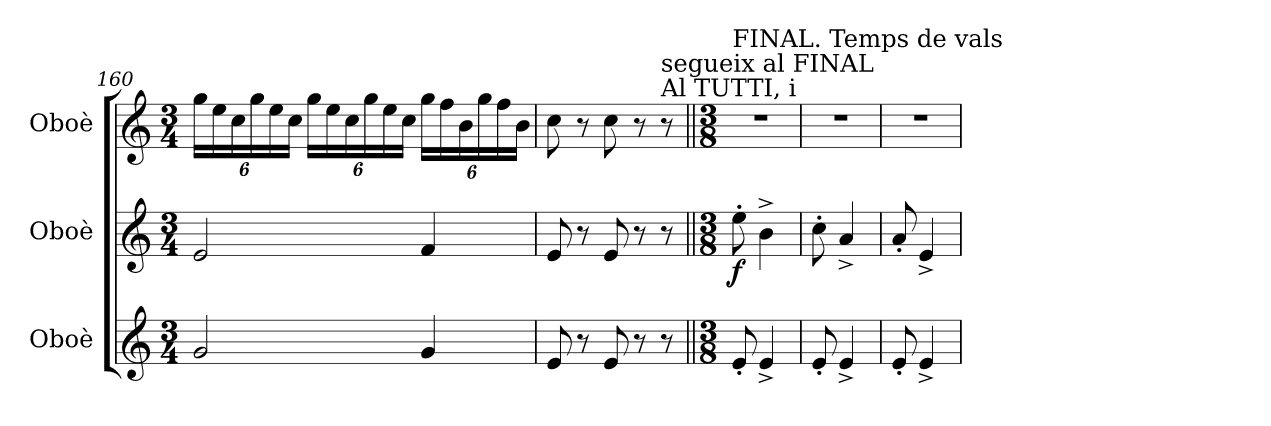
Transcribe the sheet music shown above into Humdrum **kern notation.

**kern	**kern	**dynam	**kern
*part3	*part2	*part2	*part1
*staff3	*staff2	*staff2	*staff1
*I"Oboè	*I"Oboè	*	*I"Oboè
*I'Ob.	*I'Ob.	*	*I'Ob.
!!LO:LB:g=z
*clefG2	*clefG2	*	*clefG2
*k[]	*k[]	*	*k[]
*M3/4	*M3/4	*	*M3/4
*	*	*	*Xbrackettup
=160	=160	=160	=160
2g/	2e/	.	24gg\LL
.	.	.	24ee\
.	.	.	24cc\
.	.	.	24gg\
.	.	.	24ee\
.	.	.	24cc\JJ
.	.	.	24gg\LL
.	.	.	24ee\
.	.	.	24cc\
.	.	.	24gg\
.	.	.	24ee\
.	.	.	24cc\JJ
4g/	4f/	.	24gg\LL
.	.	.	24ff\
.	.	.	24b\
.	.	.	24gg\
.	.	.	24ff\
.	.	.	24b\JJ
=161	=161	=161	=161
8e/	8e/	.	8cc\
8r	8r	.	8r
8e/	8e/	.	8cc\
8r	8r	.	8r
!	!	!	!LO:TX:t=Al TUTTI, i
!	!	!	!LO:TX:t=segueix al FINAL
8r	8r	.	8r
=162||	=162||	=162||	=162||
*M3/8	*M3/8	*	*M3/8
!	!	!	!LO:TX:t=FINAL. Temps de vals
!	!	!LO:DY:b	!
8e'/	8ee'\	f	4.r
4e^/	4b^\	.	.
=163	=163	=163	=163
8e'/	8cc'\	.	4.r
4e^/	4a^/	.	.
=164	=164	=164	=164
8e'/	8a'/	.	4.r
4e^/	4e^/	.	.
=	=	=	=
*-	*-	*-	*-
